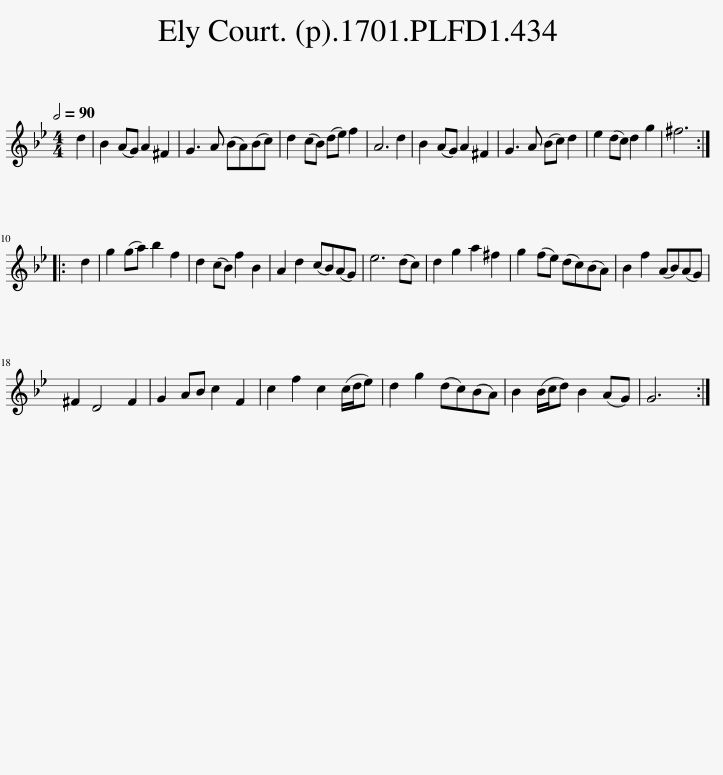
X:1
L:1/8
Q:1/2=90
M:4/4
I:linebreak $
K:Gmin
V:1 treble
V:1
 d2 | B2 (AG) A2 ^F2 | G3 A (BA)(Bc) | d2 (cB) (de) f2 | A6 d2 | %5
 B2 (AG) A2 ^F2 | G3 A (Bc) d2 | e2 (dc) d2 g2 | ^f6 ::$ d2 | %10
 g2 (ga) b2 f2 | d2 (cB) f2 B2 | A2 d2 (cB)(AG) | e6 (dc) | d2 g2 a2 ^f2 | %15
 g2 (fe) (dc)(BA) | B2 f2 (AB)(AG) |$ ^F2 D4 F2 | G2 AB c2 F2 | c2 f2 c2 (c/d/e) | %20
 d2 g2 (dc)(BA) | B2 (B/c/d) B2 (AG) | G6 :| %23
